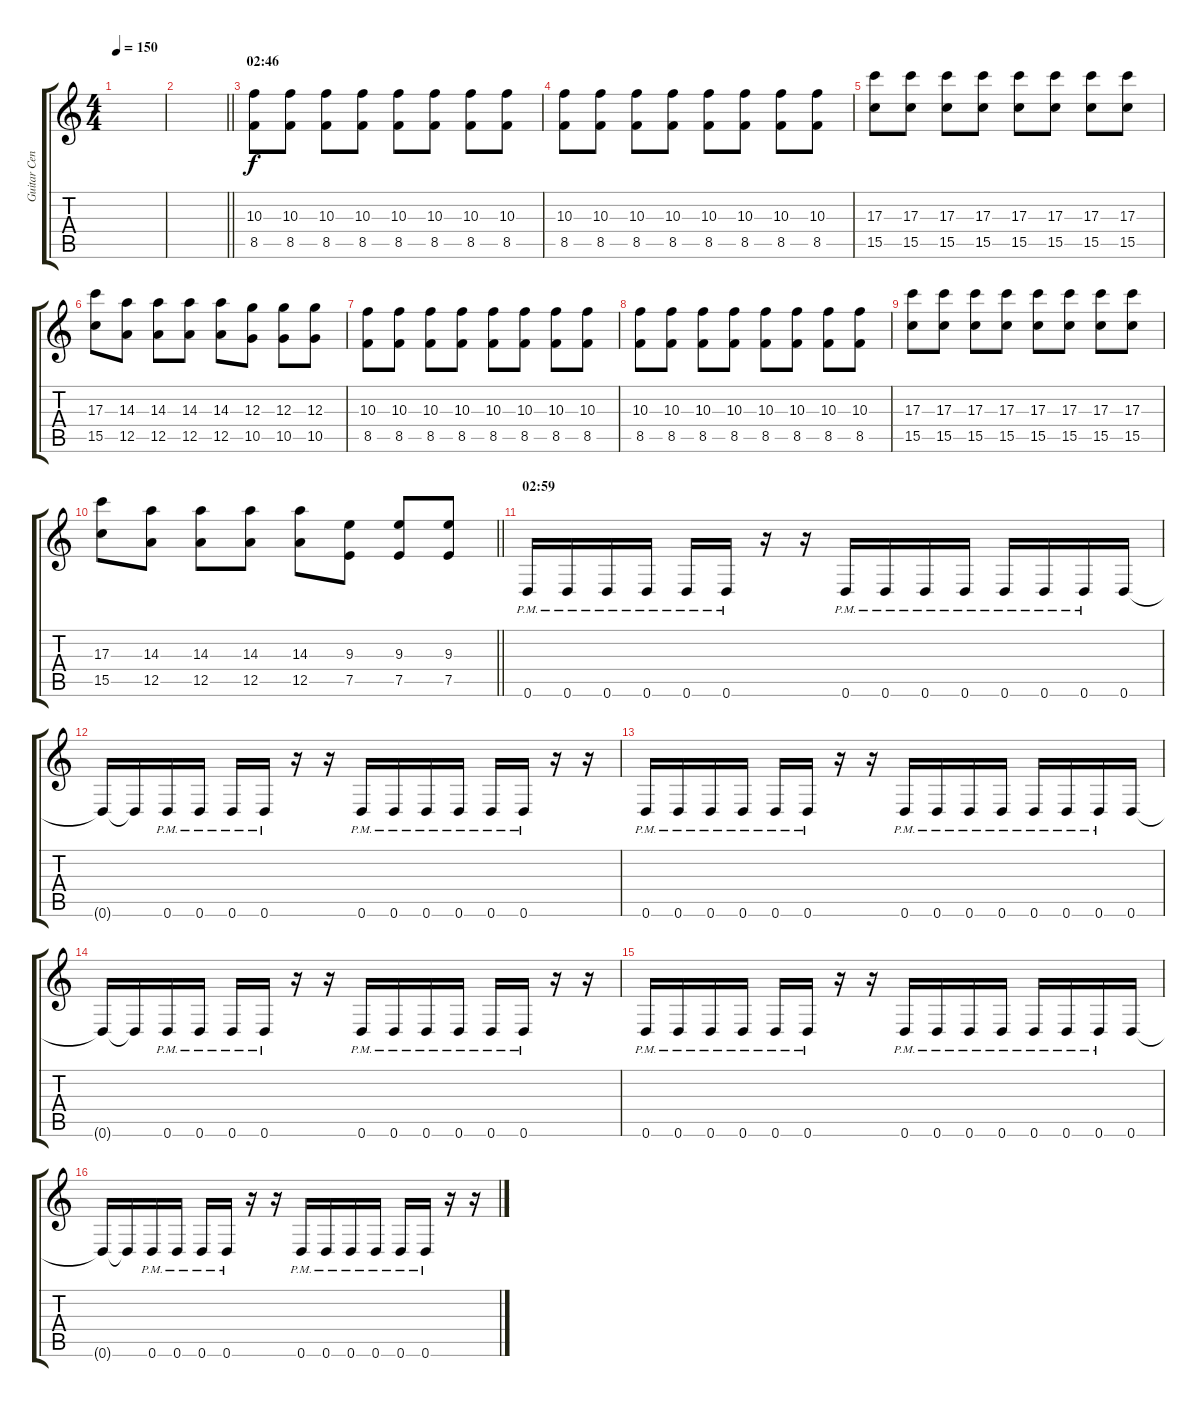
\track ("Guitar Center" "Guitar Cen") {instrument overdrivenguitar}
\staff {score tabs}
\tuning (E4 B3 G3 D3 A2 D2) {hide}
\ts (4 4)
\tempo 150
\clef g2
\ks c
|
\barLineRight lightlight
|
\section ("" "02:46")
(10.3 8.5).8 (10.3 8.5).8 (10.3 8.5).8 (10.3 8.5).8 (10.3 8.5).8 (10.3 8.5).8 (10.3 8.5).8 (10.3 8.5).8 |
(10.3 8.5).8 (10.3 8.5).8 (10.3 8.5).8 (10.3 8.5).8 (10.3 8.5).8 (10.3 8.5).8 (10.3 8.5).8 (10.3 8.5).8 |
(17.3 15.5).8 (17.3 15.5).8 (17.3 15.5).8 (17.3 15.5).8 (17.3 15.5).8 (17.3 15.5).8 (17.3 15.5).8 (17.3 15.5).8 |
(17.3 15.5).8 (14.3 12.5).8 (14.3 12.5).8 (14.3 12.5).8 (14.3 12.5).8 (12.3 10.5).8 (12.3 10.5).8 (12.3 10.5).8 |
(10.3 8.5).8 (10.3 8.5).8 (10.3 8.5).8 (10.3 8.5).8 (10.3 8.5).8 (10.3 8.5).8 (10.3 8.5).8 (10.3 8.5).8 |
(10.3 8.5).8 (10.3 8.5).8 (10.3 8.5).8 (10.3 8.5).8 (10.3 8.5).8 (10.3 8.5).8 (10.3 8.5).8 (10.3 8.5).8 |
(17.3 15.5).8 (17.3 15.5).8 (17.3 15.5).8 (17.3 15.5).8 (17.3 15.5).8 (17.3 15.5).8 (17.3 15.5).8 (17.3 15.5).8 |
\barLineRight lightlight
(17.3 15.5).8 (14.3 12.5).8 (14.3 12.5).8 (14.3 12.5).8 (14.3 12.5).8 (9.3 7.5).8 (9.3 7.5).8 (9.3 7.5).8 |
\section ("" "02:59")
0.6{pm}.16 0.6{pm}.16 0.6{pm}.16 0.6{pm}.16 0.6{pm}.16 0.6{pm}.16 r.16 r.16 0.6{pm}.16 0.6{pm}.16 0.6{pm}.16 0.6{pm}.16 0.6{pm}.16 0.6{pm}.16 0.6{pm}.16 0.6.16 |
0.6{t}.16 0.6{t}.16 0.6{pm}.16 0.6{pm}.16 0.6{pm}.16 0.6{pm}.16 r.16 r.16 0.6{pm}.16 0.6{pm}.16 0.6{pm}.16 0.6{pm}.16 0.6{pm}.16 0.6{pm}.16 r.16 r.16 |
0.6{pm}.16 0.6{pm}.16 0.6{pm}.16 0.6{pm}.16 0.6{pm}.16 0.6{pm}.16 r.16 r.16 0.6{pm}.16 0.6{pm}.16 0.6{pm}.16 0.6{pm}.16 0.6{pm}.16 0.6{pm}.16 0.6{pm}.16 0.6.16 |
0.6{t}.16 0.6{t}.16 0.6{pm}.16 0.6{pm}.16 0.6{pm}.16 0.6{pm}.16 r.16 r.16 0.6{pm}.16 0.6{pm}.16 0.6{pm}.16 0.6{pm}.16 0.6{pm}.16 0.6{pm}.16 r.16 r.16 |
0.6{pm}.16 0.6{pm}.16 0.6{pm}.16 0.6{pm}.16 0.6{pm}.16 0.6{pm}.16 r.16 r.16 0.6{pm}.16 0.6{pm}.16 0.6{pm}.16 0.6{pm}.16 0.6{pm}.16 0.6{pm}.16 0.6{pm}.16 0.6.16 |
0.6{t}.16 0.6{t}.16 0.6{pm}.16 0.6{pm}.16 0.6{pm}.16 0.6{pm}.16 r.16 r.16 0.6{pm}.16 0.6{pm}.16 0.6{pm}.16 0.6{pm}.16 0.6{pm}.16 0.6{pm}.16 r.16 r.16
